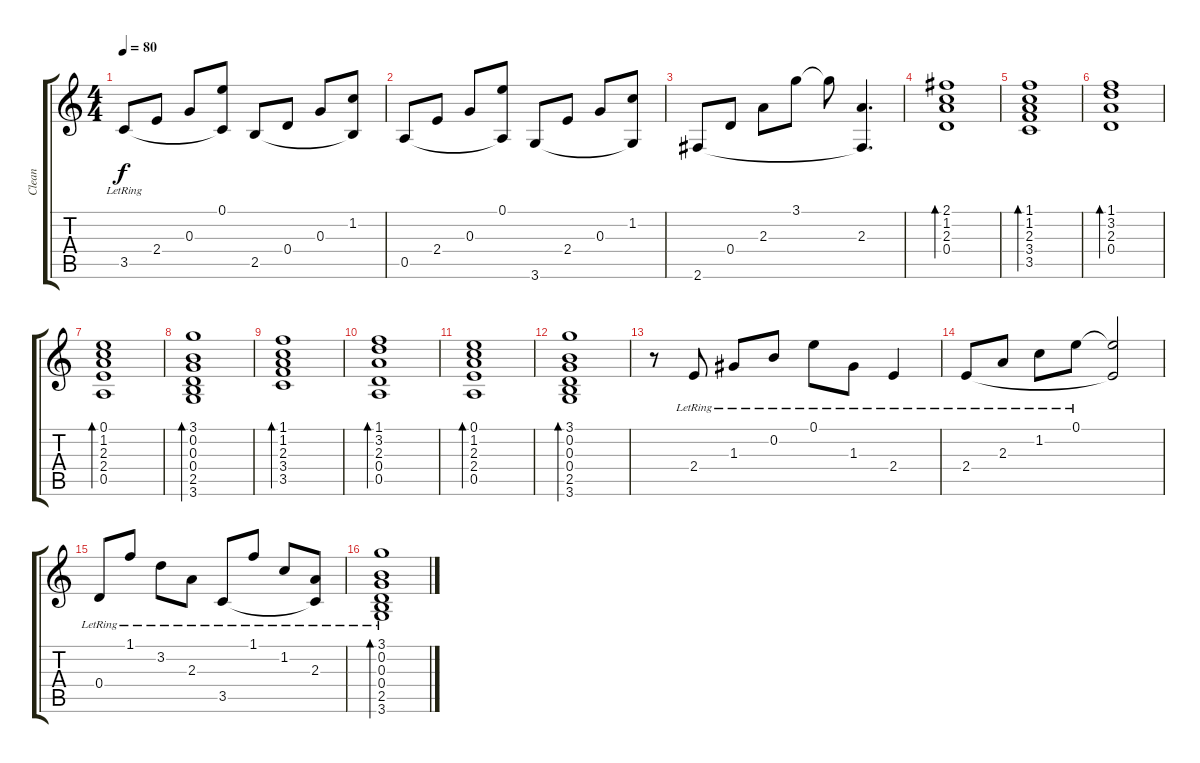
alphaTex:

\track ("Clean" "Clean") {instrument electricguitarclean}
\staff {score tabs}
\tuning (E4 B3 G3 D3 A2 E2) {hide}
\ts (4 4)
\tempo 80
\clef g2
\ks c
3.5{lr}.8{dy f instrument electricguitarclean} 2.4.8 0.3.8 (0.1 3.5{t}).8 2.5.8 0.4.8 0.3.8 (1.2 2.5{t}).8 |
0.5.8 2.4.8 0.3.8 (0.1 0.5{t}).8 3.6.8 2.4.8 0.3.8 (1.2 3.6{t}).8 |
2.6.8 0.4.8 2.3.8 3.1.8 3.1{t}.8 (2.3 2.6{t}).4{d} |
(2.1 1.2 2.3 0.4).1{bd 120} |
(1.1 1.2 2.3 3.4 3.5).1{bd 120} |
(1.1 3.2 2.3 0.4).1{bd 120} |
(0.1 1.2 2.3 2.4 0.5).1{bd 120} |
(3.1 0.2 0.3 0.4 2.5 3.6).1{bd 120} |
(1.1 1.2 2.3 3.4 3.5).1{bd 120} |
(1.1 3.2 2.3 0.4 0.5).1{bd 120} |
(0.1 1.2 2.3 2.4 0.5).1{bd 120} |
(3.1 0.2 0.3 0.4 2.5 3.6).1{bd 120} |
r.8 2.4{lr}.8 1.3{lr}.8 0.2{lr}.8 0.1{lr}.8 1.3{lr}.8 2.4{lr}.4 |
2.4{lr}.8 2.3{lr}.8 1.2{lr}.8 0.1{lr}.8 (0.1{t} 2.4{t}).2 |
0.4{lr}.8 1.1{lr}.8 3.2{lr}.8 2.3{lr}.8 3.5{lr}.8 1.1{lr}.8 1.2{lr}.8 (2.3{lr} 3.5{t}).8 |
(3.1{lr} 0.2{lr} 0.3{lr} 0.4{lr} 2.5{lr} 3.6{lr}).1{bd 120}
